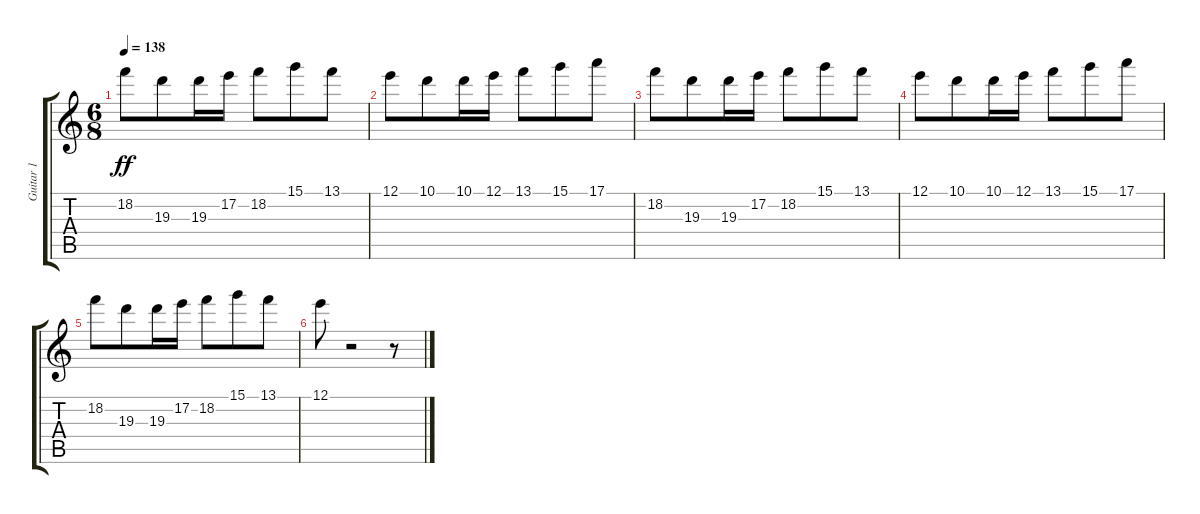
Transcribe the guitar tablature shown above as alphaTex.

\track ("Guitar 1" "Guitar 1") {instrument acousticguitarsteel}
\staff {score tabs}
\tuning (E4 B3 G3 D3 A2 E2) {hide}
\ts (6 8)
\tempo 138
\clef g2
\ks c
18.2.8{dy ff} 19.3.8{volume 4} 19.3.16{volume 4} 17.2.16{volume 4} 18.2.8{volume 4} 15.1.8{volume 4} 13.1.8{volume 4} |
12.1.8 10.1.8{volume 3} 10.1.16{volume 3} 12.1.16{volume 3} 13.1.8{volume 3} 15.1.8{volume 3} 17.1.8{volume 3} |
18.2.8 19.3.8{volume 2} 19.3.16{volume 3} 17.2.16{volume 2} 18.2.8{volume 2} 15.1.8{volume 2} 13.1.8{volume 2} |
12.1.8 10.1.8{volume 2} 10.1.16{volume 2} 12.1.16{volume 2} 13.1.8{volume 2} 15.1.8{volume 2} 17.1.8{volume 1} |
18.2.8 19.3.8{volume 1} 19.3.16{volume 1} 17.2.16 18.2.8{volume 1} 15.1.8{volume 1} 13.1.8{volume 0} |
12.1.8{volume 0} r.2 r.8
